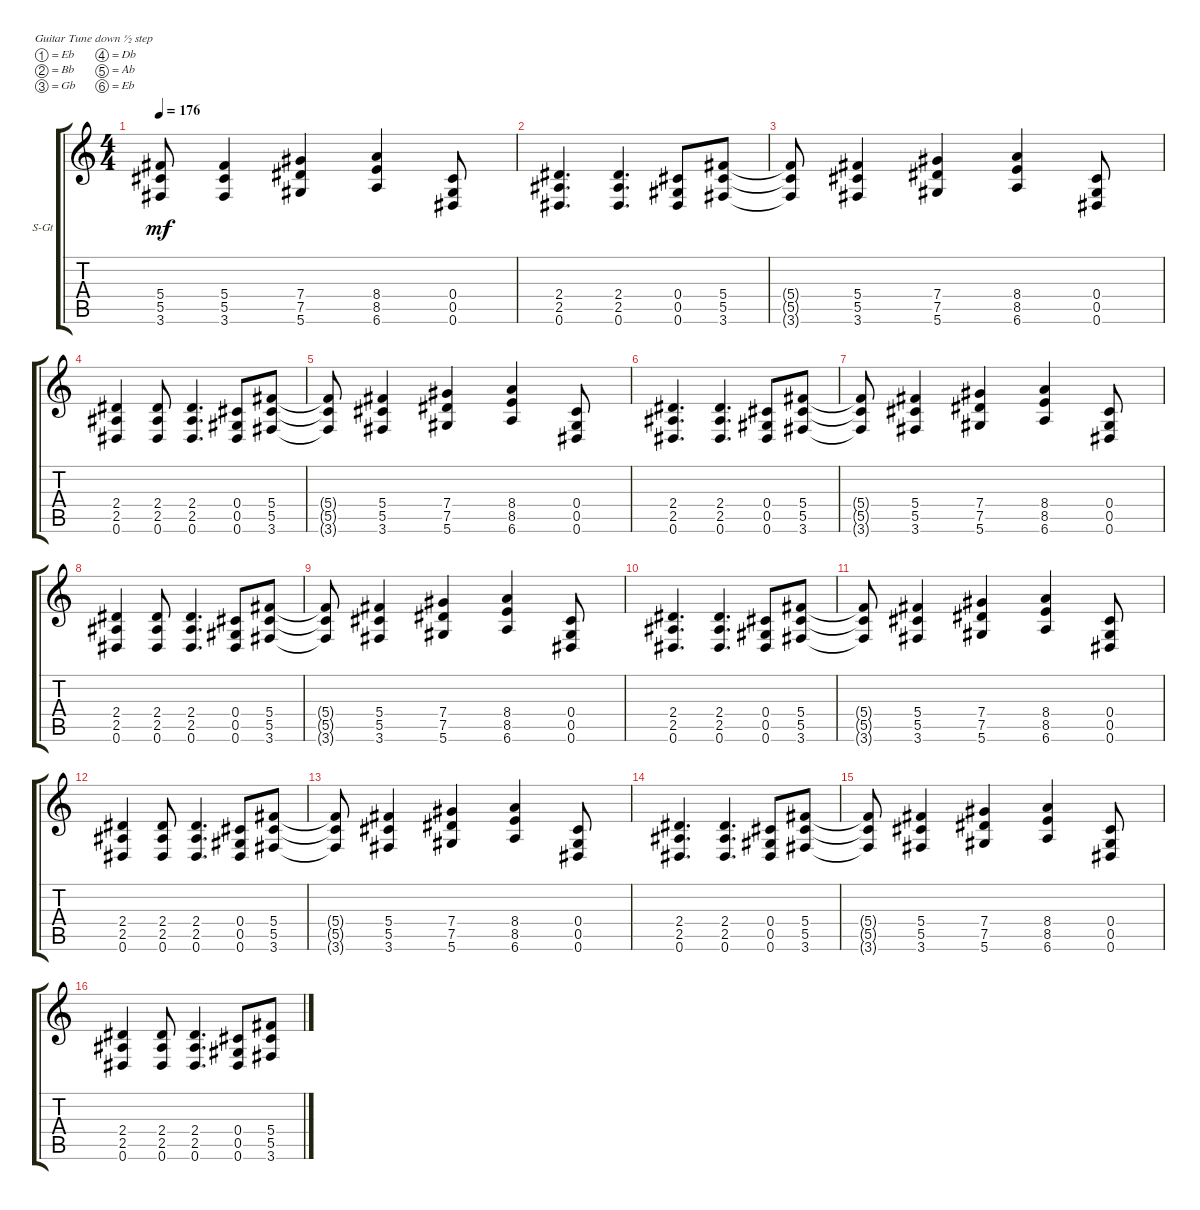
\defaultSystemsLayout 4
\bracketExtendMode groupsimilarinstruments
\firstSystemTrackNameOrientation horizontal
\otherSystemsTrackNameOrientation horizontal
\track ("Steel Guitar" "S-Gt") {instrument acousticguitarsteel}
\staff {score tabs}
\tuning (Eb4 Bb3 Gb3 Db3 Ab2 Eb2)
\ts (4 4)
\tempo 176
\clef g2
\ks c
(5.4{t} 5.5{t} 3.6{t}).8{dy mf} (3.6 5.5 5.4).4 (5.6 7.5 7.4).4 (6.6 8.5 8.4).4 (0.5 0.4 0.6).8 |
(0.6 2.5 2.4).4{d} (2.4 2.5 0.6).4{d} (0.4 0.5 0.6).8 (5.4 5.5 3.6).8 |
(5.4{t} 5.5{t} 3.6{t}).8 (3.6 5.5 5.4).4 (5.6 7.5 7.4).4 (6.6 8.5 8.4).4 (0.5 0.4 0.6).8 |
(0.6 2.5 2.4).4 (0.6 2.5 2.4).8 (2.4 2.5 0.6).4{d} (0.4 0.5 0.6).8 (5.4 5.5 3.6).8 |
(5.4{t} 5.5{t} 3.6{t}).8 (3.6 5.5 5.4).4 (5.6 7.5 7.4).4 (6.6 8.5 8.4).4 (0.5 0.4 0.6).8 |
(0.6 2.5 2.4).4{d} (2.4 2.5 0.6).4{d} (0.4 0.5 0.6).8 (5.4 5.5 3.6).8 |
(5.4{t} 5.5{t} 3.6{t}).8 (3.6 5.5 5.4).4 (5.6 7.5 7.4).4 (6.6 8.5 8.4).4 (0.5 0.4 0.6).8 |
(0.6 2.5 2.4).4 (0.6 2.5 2.4).8 (2.4 2.5 0.6).4{d} (0.4 0.5 0.6).8 (5.4 5.5 3.6).8 |
(5.4{t} 5.5{t} 3.6{t}).8 (3.6 5.5 5.4).4 (5.6 7.5 7.4).4 (6.6 8.5 8.4).4 (0.5 0.4 0.6).8 |
(0.6 2.5 2.4).4{d} (2.4 2.5 0.6).4{d} (0.4 0.5 0.6).8 (5.4 5.5 3.6).8 |
(5.4{t} 5.5{t} 3.6{t}).8 (3.6 5.5 5.4).4 (5.6 7.5 7.4).4 (6.6 8.5 8.4).4 (0.5 0.4 0.6).8 |
(0.6 2.5 2.4).4 (0.6 2.5 2.4).8 (2.4 2.5 0.6).4{d} (0.4 0.5 0.6).8 (5.4 5.5 3.6).8 |
(5.4{t} 5.5{t} 3.6{t}).8 (3.6 5.5 5.4).4 (5.6 7.5 7.4).4 (6.6 8.5 8.4).4 (0.5 0.4 0.6).8 |
(0.6 2.5 2.4).4{d} (2.4 2.5 0.6).4{d} (0.4 0.5 0.6).8 (5.4 5.5 3.6).8 |
(5.4{t} 5.5{t} 3.6{t}).8 (3.6 5.5 5.4).4 (5.6 7.5 7.4).4 (6.6 8.5 8.4).4 (0.5 0.4 0.6).8 |
(0.6 2.5 2.4).4 (0.6 2.5 2.4).8 (2.4 2.5 0.6).4{d} (0.4 0.5 0.6).8 (5.4 5.5 3.6).8
